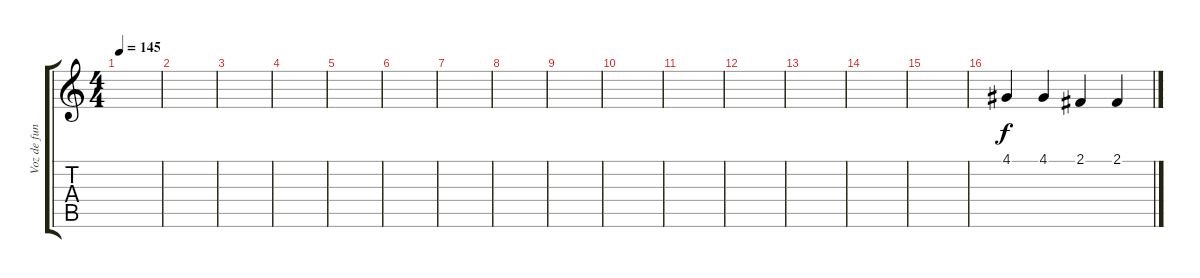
\track ("Voz de fundo" "Voz de fun") {instrument synthvoice}
\staff {score tabs}
\tuning (E4 B3 G3 D3 A2 E2) {hide}
\ts (4 4)
\tempo 145
\clef g2
\ks c
|
|
|
|
|
|
|
|
|
|
|
|
|
|
|
4.1.4 4.1.4 2.1.4 2.1.4
